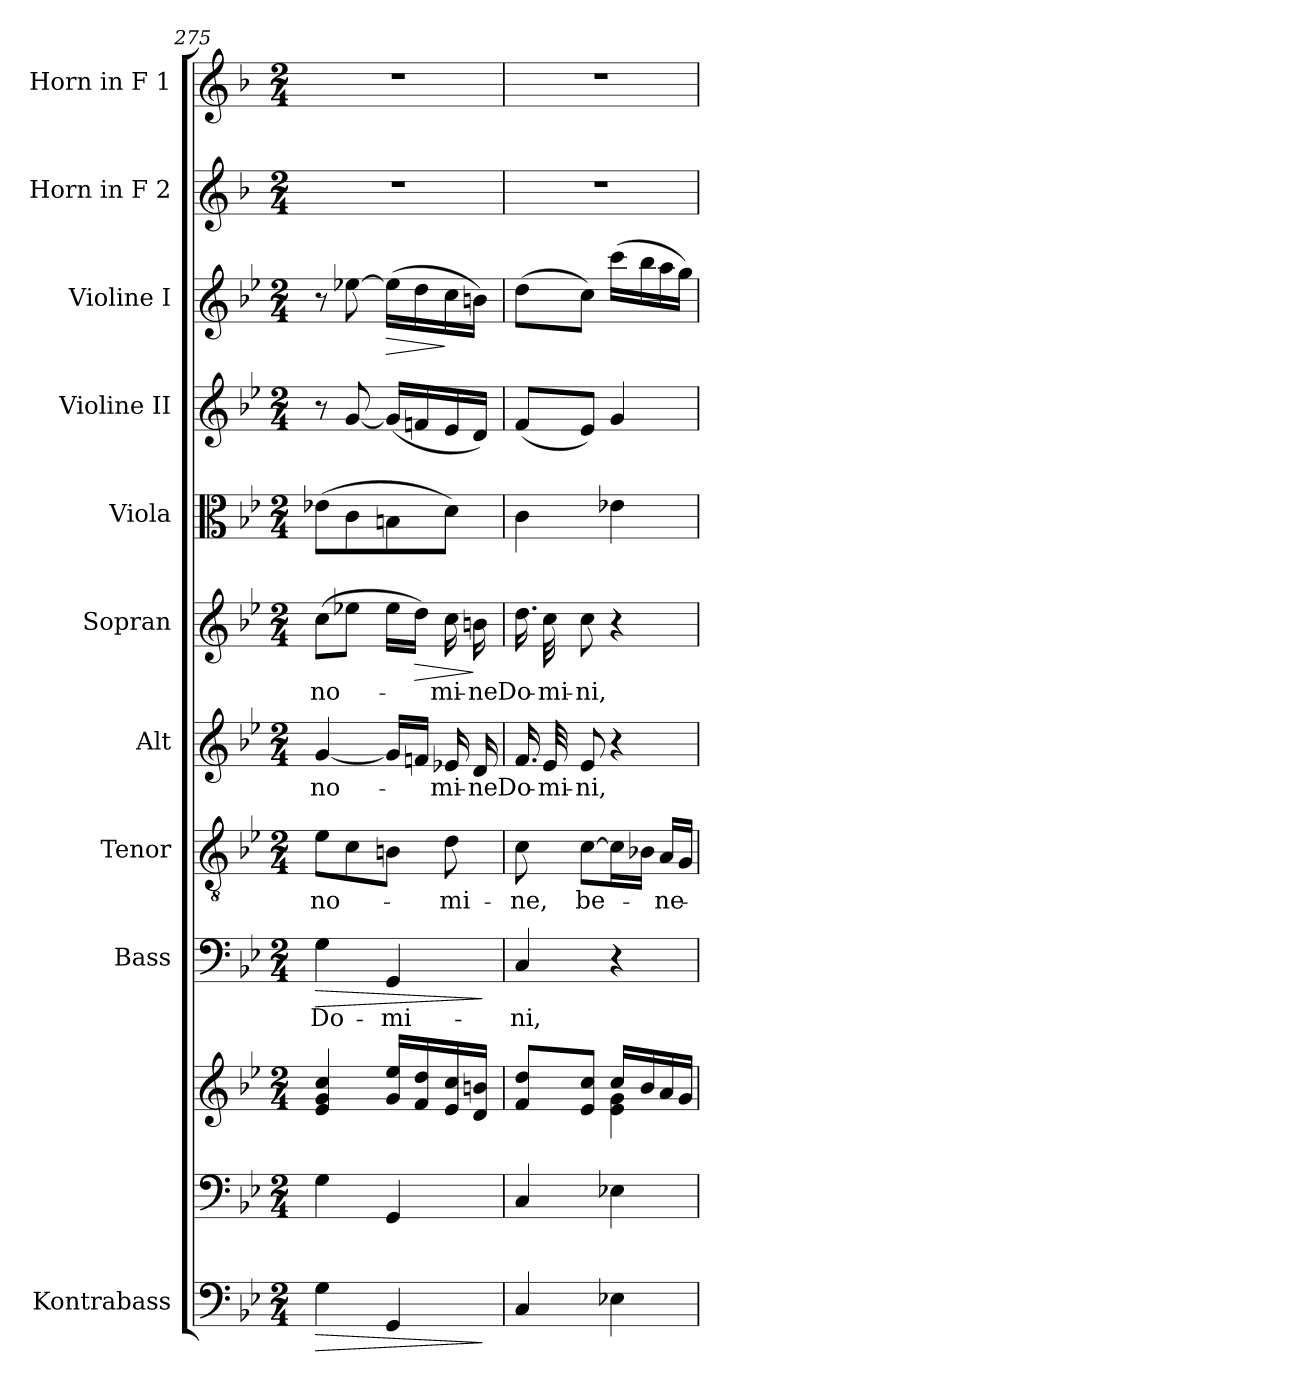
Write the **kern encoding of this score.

**kern	**dynam	**kern	**kern	**kern	**text	**dynam	**kern	**text	**kern	**text	**kern	**text	**dynam	**kern	**kern	**kern	**dynam	**kern	**kern
*part11	*part11	*part10	*part10	*part9	*part9	*part9	*part8	*part8	*part7	*part7	*part6	*part6	*part6	*part5	*part4	*part3	*part3	*part2	*part1
*staff12	*staff12	*staff11	*staff10	*staff9	*staff9	*staff9	*staff8	*staff8	*staff7	*staff7	*staff6	*staff6	*staff6	*staff5	*staff4	*staff3	*staff3	*staff2	*staff1
*I"Kontrabass	*	*	*	*I"Bass	*	*	*I"Tenor	*	*I"Alt	*	*I"Sopran	*	*	*I"Viola	*I"Violine II	*I"Violine I	*	*I"Horn in F 2	*I"Horn in F 1
*I'Kb.	*	*	*	*I'B	*	*	*I'T	*	*I'A	*	*I'S	*	*	*I'Vla.	*I'Vl. II	*I'Vl. I	*	*I'Hrn. 2	*I'Hrn. 1
*clefF4	*	*clefF4	*clefG2	*clefF4	*	*	*clefGv2	*	*clefG2	*	*clefG2	*	*	*clefC3	*clefG2	*clefG2	*	*clefG2	*clefG2
*ITrd7c12	*	*	*	*	*	*	*	*	*	*	*	*	*	*	*	*	*	*ITrd4c7	*ITrd4c7
*k[b-e-]	*	*k[b-e-]	*k[b-e-]	*k[b-e-]	*	*	*k[b-e-]	*	*k[b-e-]	*	*k[b-e-]	*	*	*k[b-e-]	*k[b-e-]	*k[b-e-]	*	*k[b-e-]	*k[b-e-]
*B-:	*	*B-:	*B-:	*B-:	*	*	*B-:	*	*B-:	*	*B-:	*	*	*B-:	*B-:	*B-:	*	*B-:	*B-:
*M2/4	*	*M2/4	*M2/4	*M2/4	*	*	*M2/4	*	*M2/4	*	*M2/4	*	*	*M2/4	*M2/4	*M2/4	*	*M2/4	*M2/4
=275	=275	=275	=275	=275	=275	=275	=275	=275	=275	=275	=275	=275	=275	=275	=275	=275	=275	=275	=275
!	!LO:HP:b	!	!	!	!LO:LY:b	!LO:HP:b	!	!LO:LY:b	!	!LO:LY:b	!	!LO:LY:b	!	!	!	!	!	!	!
4GG\	>	4G\	4e-/ 4g/ 4cc/	4G\	Do-	>	8e-\L	no-	[4g/	no-	(>8cc\L	no-	.	(>8e-X\L	8r	8r	.	2r	2r
.	.	.	.	.	.	.	8c\	.	.	.	8ee-X\J	.	.	8c\	[8g/	[8ee-X\	.	.	.
!	!	!	!	!	!LO:LY:b	!	!	!	!	!	!	!	!	!	!	!	!LO:HP:b	!	!
4GGG/	.	4GG/	16g/ 16ee-/LL	4GG/	-mi-	.	8Bn\J	.	16g/LL]	.	16ee-\LL	.	.	8Bn\	(<16g/LL]	(>16ee-\LL]	>	.	.
!	!	!	!	!	!	!	!	!	!	!	!	!	!LO:HP:b	!	!	!	!	!	!
.	.	.	16f/ 16dd/	.	.	.	.	.	16fn/JJ	.	16dd\JJ)	.	>	.	16fn/	16dd\	.	.	.
!	!	!	!	!	!	!	!	!LO:LY:b	!	!LO:LY:b	!	!LO:LY:b	!	!	!	!	!	!	!
.	.	.	16e-/ 16cc/	.	.	.	8d\	-mi-	16e-X/	-mi-	16cc\	-mi-	.	8d\J)	16e-/	16cc\	]	.	.
!	!	!	!	!	!	!	!	!	!	!LO:LY:b	!	!LO:LY:b	!	!	!	!	!	!	!
.	.	.	16d/ 16bn/JJ	.	.	.	.	.	16d/	-ne	16bn\	-ne	]	.	16d/JJ)	16bn\JJ)	.	.	.
.	]	.	.	.	.	]	.	.	.	.	.	.	.	.	.	.	.	.	.
!!LO:PB:g=z
=276	=276	=276	=276	=276	=276	=276	=276	=276	=276	=276	=276	=276	=276	=276	=276	=276	=276	=276	=276
*	*	*	*^	*	*	*	*	*	*	*	*	*	*	*	*	*	*	*	*
!	!	!	!	!	!	!LO:LY:b	!	!	!LO:LY:b	!	!LO:LY:b	!	!LO:LY:b	!	!	!	!	!	!	!
4CC/	.	4C/	8f/ 8dd/L	4ryy	4C/	-ni,	.	8c\	-ne,	16.f/	Do-	16.dd\	Do-	.	4c\	(<8f/L	(>8dd\L	.	2r	2r
!	!	!	!	!	!	!	!	!	!	!	!LO:LY:b	!	!LO:LY:b	!	!	!	!	!	!	!
.	.	.	.	.	.	.	.	.	.	32e-/	-mi-	32cc\	-mi-	.	.	.	.	.	.	.
!	!	!	!	!	!	!	!	!	!LO:LY:b	!	!LO:LY:b	!	!LO:LY:b	!	!	!	!	!	!	!
.	.	.	8e-/ 8cc/J	.	.	.	.	[8c\L	be-	8e-/	-ni,	8cc\	-ni,	.	.	8e-/J)	8cc\J)	.	.	.
4EE-X\	.	4E-X\	16cc/LL	4e-\ 4g\	4r	.	.	16c\L]	.	4r	.	4r	.	.	4e-X\	4g/	(>16ccc\LL	.	.	.
.	.	.	16b-/	.	.	.	.	16B-X\JJ	.	.	.	.	.	.	.	.	16bb-\	.	.	.
!	!	!	!	!	!	!	!	!	!LO:LY:b	!	!	!	!	!	!	!	!	!	!	!
.	.	.	16a/	.	.	.	.	16A/LL	-ne-	.	.	.	.	.	.	.	16aa\	.	.	.
.	.	.	16g/JJ	.	.	.	.	16G/JJ	.	.	.	.	.	.	.	.	16gg\JJ)	.	.	.
*	*	*	*v	*v	*	*	*	*	*	*	*	*	*	*	*	*	*	*	*	*
=	=	=	=	=	=	=	=	=	=	=	=	=	=	=	=	=	=	=	=
*-	*-	*-	*-	*-	*-	*-	*-	*-	*-	*-	*-	*-	*-	*-	*-	*-	*-	*-	*-
